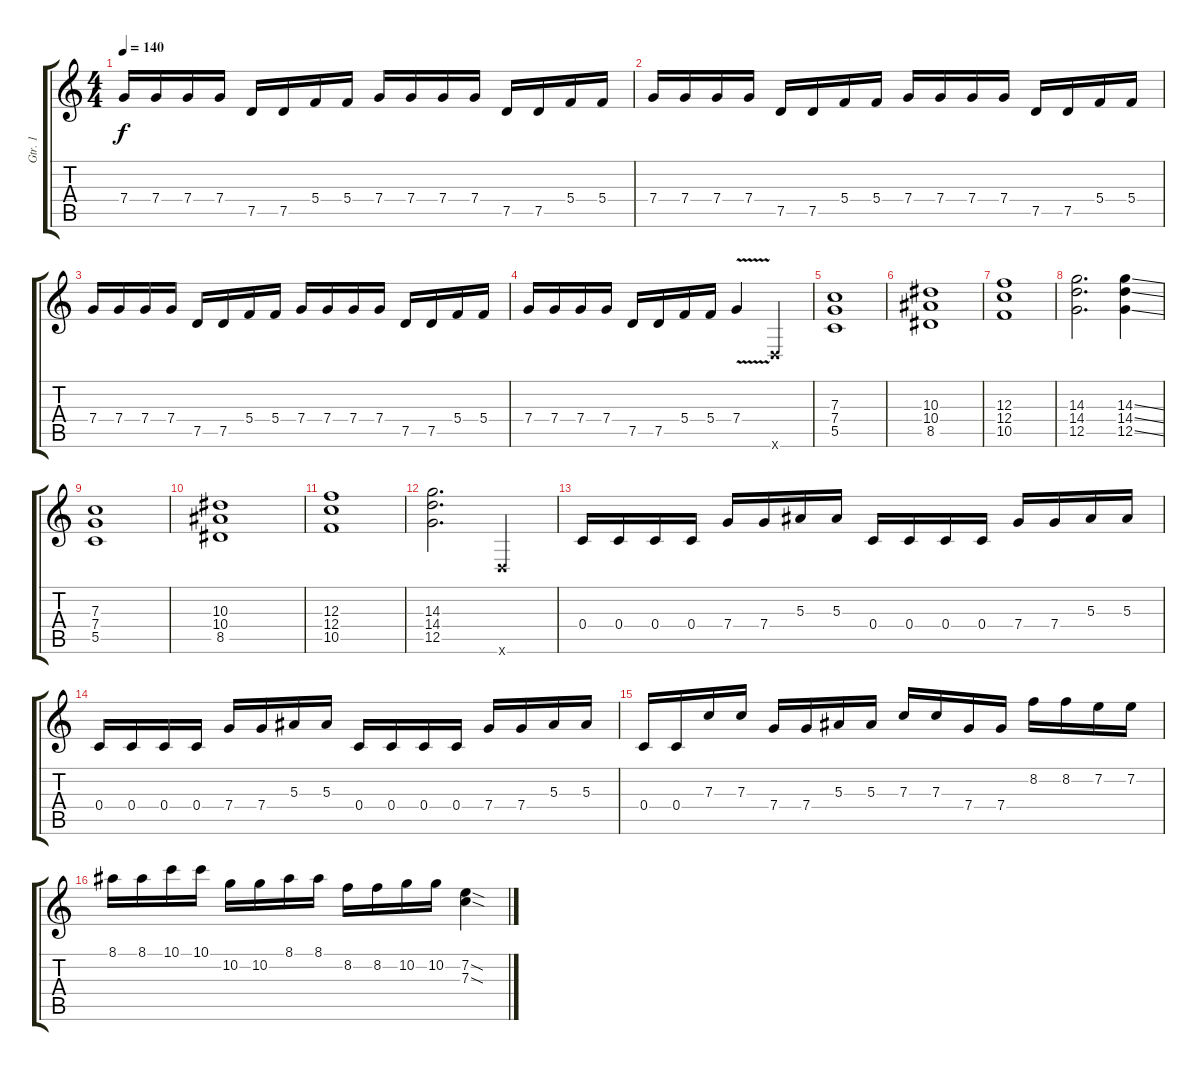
\track ("Gtr. 1" "Gtr. 1") {instrument distortionguitar}
\staff {score tabs}
\tuning (D4 A3 F3 C3 G2 D2) {hide}
\ts (4 4)
\tempo 140
\clef g2
\ks c
7.4.16{dy f} 7.4.16 7.4.16 7.4.16 7.5.16 7.5.16 5.4.16 5.4.16 7.4.16 7.4.16 7.4.16 7.4.16 7.5.16 7.5.16 5.4.16 5.4.16 |
7.4.16 7.4.16 7.4.16 7.4.16 7.5.16 7.5.16 5.4.16 5.4.16 7.4.16 7.4.16 7.4.16 7.4.16 7.5.16 7.5.16 5.4.16 5.4.16 |
7.4.16 7.4.16 7.4.16 7.4.16 7.5.16 7.5.16 5.4.16 5.4.16 7.4.16 7.4.16 7.4.16 7.4.16 7.5.16 7.5.16 5.4.16 5.4.16 |
7.4.16 7.4.16 7.4.16 7.4.16 7.5.16 7.5.16 5.4.16 5.4.16 7.4{v}.4 0.6{x}.4 |
(7.3 7.4 5.5).1 |
(10.3 10.4 8.5).1 |
(12.3 12.4 10.5).1 |
(14.3 14.4 12.5).2{d} (14.3{ss} 14.4{ss} 12.5{ss}).4 |
(7.3 7.4 5.5).1 |
(10.3 10.4 8.5).1 |
(12.3 12.4 10.5).1 |
(14.3 14.4 12.5).2{d} 0.6{x}.4 |
0.4.16 0.4.16 0.4.16 0.4.16 7.4.16 7.4.16 5.3.16 5.3.16 0.4.16 0.4.16 0.4.16 0.4.16 7.4.16 7.4.16 5.3.16 5.3.16 |
0.4.16 0.4.16 0.4.16 0.4.16 7.4.16 7.4.16 5.3.16 5.3.16 0.4.16 0.4.16 0.4.16 0.4.16 7.4.16 7.4.16 5.3.16 5.3.16 |
0.4.16 0.4.16 7.3.16 7.3.16 7.4.16 7.4.16 5.3.16 5.3.16 7.3.16 7.3.16 7.4.16 7.4.16 8.2.16 8.2.16 7.2.16 7.2.16 |
8.1.16 8.1.16 10.1.16 10.1.16 10.2.16 10.2.16 8.1.16 8.1.16 8.2.16 8.2.16 10.2.16 10.2.16 (7.2{sod} 7.3{sod}).4
